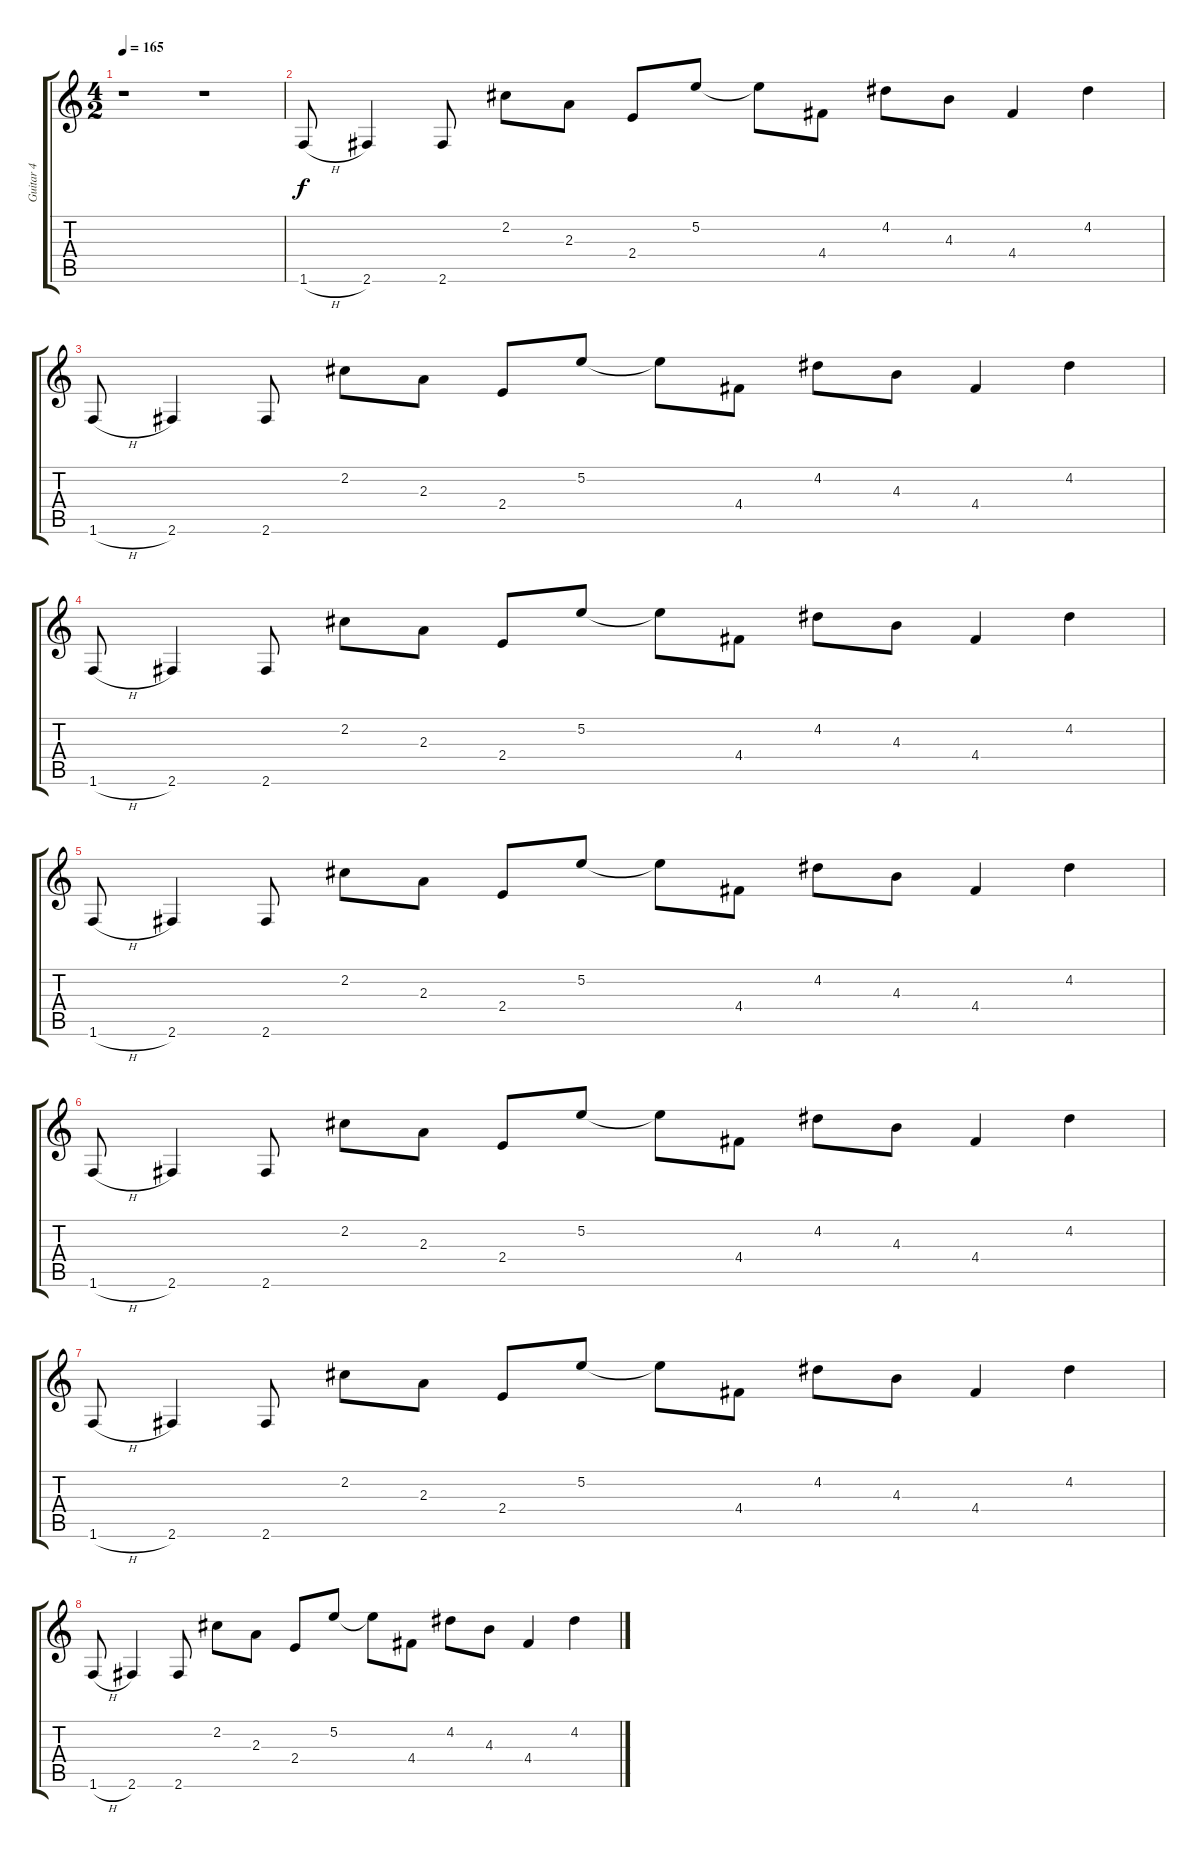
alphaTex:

\track ("Guitar 4" "Guitar 4") {instrument acousticguitarsteel}
\staff {score tabs}
\tuning (E4 B3 G3 D3 A2 E2) {hide}
\ts (4 2)
\tempo 165
\clef g2
\ks c
r.1{dy f} r.1 |
1.6{h}.8 2.6.4 2.6.8 2.2.8 2.3.8 2.4.8 5.2.8 5.2{t}.8 4.4.8 4.2.8 4.3.8 4.4.4 4.2.4 |
1.6{h}.8 2.6.4 2.6.8 2.2.8 2.3.8 2.4.8 5.2.8 5.2{t}.8 4.4.8 4.2.8 4.3.8 4.4.4 4.2.4 |
1.6{h}.8 2.6.4 2.6.8 2.2.8 2.3.8 2.4.8 5.2.8 5.2{t}.8 4.4.8 4.2.8 4.3.8 4.4.4 4.2.4 |
1.6{h}.8 2.6.4 2.6.8 2.2.8 2.3.8 2.4.8 5.2.8 5.2{t}.8 4.4.8 4.2.8 4.3.8 4.4.4 4.2.4 |
1.6{h}.8 2.6.4 2.6.8 2.2.8 2.3.8 2.4.8 5.2.8 5.2{t}.8 4.4.8 4.2.8 4.3.8 4.4.4 4.2.4 |
1.6{h}.8 2.6.4 2.6.8 2.2.8 2.3.8 2.4.8 5.2.8 5.2{t}.8 4.4.8 4.2.8 4.3.8 4.4.4 4.2.4 |
1.6{h}.8 2.6.4 2.6.8 2.2.8 2.3.8 2.4.8 5.2.8 5.2{t}.8 4.4.8 4.2.8 4.3.8 4.4.4 4.2.4
